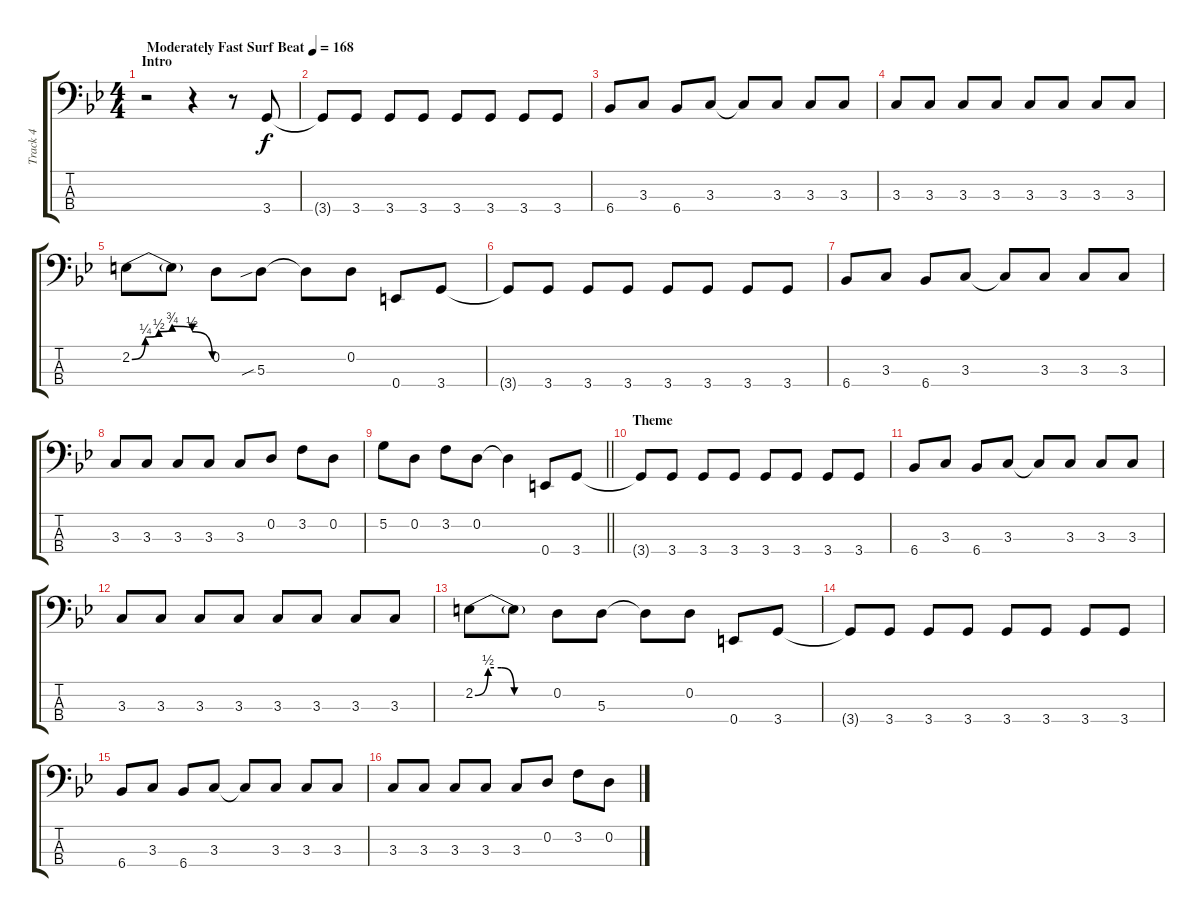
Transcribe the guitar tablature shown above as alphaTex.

\track ("Track 4" "Track 4") {instrument electricbassfinger}
\staff {score tabs}
\tuning (G2 D2 A1 E1) {hide}
\ts (4 4)
\section ("" "Intro")
\tempo (168 "Moderately Fast Surf Beat")
\clef f4
\ks bb
r.2{dy f instrument electricbassfinger} r.4 r.8 3.4.8 |
3.4{t}.8 3.4.8 3.4.8 3.4.8 3.4.8 3.4.8 3.4.8 3.4.8 |
6.4.8 3.3.8 6.4.8 3.3.8 3.3{t}.8 3.3.8 3.3.8 3.3.8 |
3.3.8 3.3.8 3.3.8 3.3.8 3.3.8 3.3.8 3.3.8 3.3.8 |
2.2{be (custom 0 0 10 1 20 2 30 3 45 2 60 0)}.8 2.2{t}.8 0.2.8 5.3{sib}.8 5.3{t}.8 0.2.8 0.4.8 3.4.8 |
3.4{t}.8 3.4.8 3.4.8 3.4.8 3.4.8 3.4.8 3.4.8 3.4.8 |
6.4.8 3.3.8 6.4.8 3.3.8 3.3{t}.8 3.3.8 3.3.8 3.3.8 |
3.3.8 3.3.8 3.3.8 3.3.8 3.3.8 0.2.8 3.2.8 0.2.8 |
\barLineRight lightlight
5.2.8 0.2.8 3.2.8 0.2.8 0.2{t}.4 0.4.8 3.4.8 |
\section ("" "Theme")
3.4{t}.8 3.4.8 3.4.8 3.4.8 3.4.8 3.4.8 3.4.8 3.4.8 |
6.4.8 3.3.8 6.4.8 3.3.8 3.3{t}.8 3.3.8 3.3.8 3.3.8 |
3.3.8 3.3.8 3.3.8 3.3.8 3.3.8 3.3.8 3.3.8 3.3.8 |
2.2{be (custom 0 0 10 2 20 2 30 0 60 0)}.8 2.2{t}.8 0.2.8 5.3.8 5.3{t}.8 0.2.8 0.4.8 3.4.8 |
3.4{t}.8 3.4.8 3.4.8 3.4.8 3.4.8 3.4.8 3.4.8 3.4.8 |
6.4.8 3.3.8 6.4.8 3.3.8 3.3{t}.8 3.3.8 3.3.8 3.3.8 |
3.3.8 3.3.8 3.3.8 3.3.8 3.3.8 0.2.8 3.2.8 0.2.8
